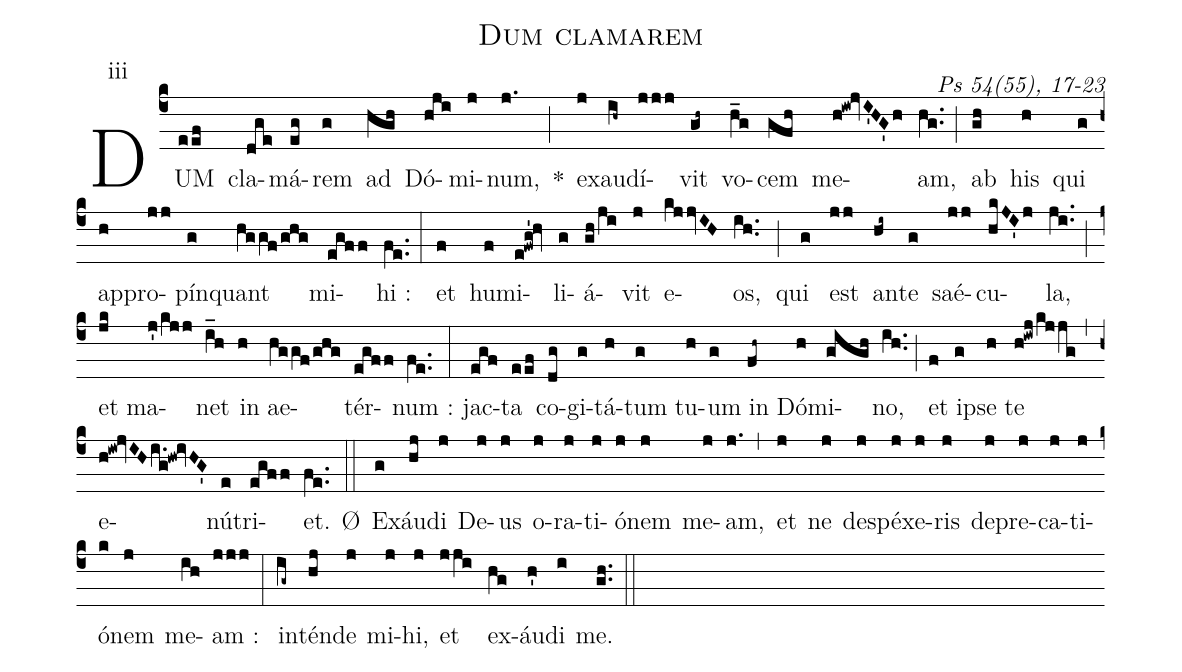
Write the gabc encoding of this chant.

name:Dum clamarem;
commentary: Ps 54(55), 17-23;
mode:iii;
%%
(c4) DUM(eef) cla(dge)má(eg)rem(g) ad(hgh) Dó(hji)mi(j)num,(j.) *(;) ex(j)au(ih~)dí(jjj)vit(gh~) vo(h_g)cem(gfh) me(h!iw!jvI'HG'h)am,(hg..) (;) ab(gh) his(h) qui(g) ap(h)pro(jj)pín(g)quant(hggf/ghg) mi(egff)hi~:(fe..) (:) et(f) hu(f)mi(e!fwg'!hv)li(g)á(gh/ji)vit(j) e(kjjvIH)os,(ih..) (;) qui(g) est(jj) an(hi~)te(g) saé(jj)cu(hkJI'j)la,(ji..) (;) et(jk) ma(j'/kjj)net(i_h) in(h) ae(hggf/ghg)tér(egff)num~:(fe..) (:) jac(egf)ta(eef) co(dg)gi(g)tá(h)tum(g) tu(h)um(g) in(fh~) Dó(h)mi(gigh)no,(ih..) (;) et(f) ip(g)se(h) te(h!iwj/kjjg) (,) e(h!iw!jvIH/i.g!hw!ivHG')nú(e)tri(egff)et.(fe..) Ø(::) Ex(g)áu(hj)di(j) De(j)us(j) o(j)ra(j)ti(j)ó(j)nem(j) me(j)am,(j.) (,) et(j) ne(j) des(j)pé(j)xe(j)ris(j) de(j)pre(j)ca(j)ti(j)ó(k)nem(j) me(ih)am~:(jjj) (:) in(ig~)tén(hj)de(j) mi(j)hi,(j) et(jji) ex(hg)áu(h')di(i) me.(gh..) (::)
